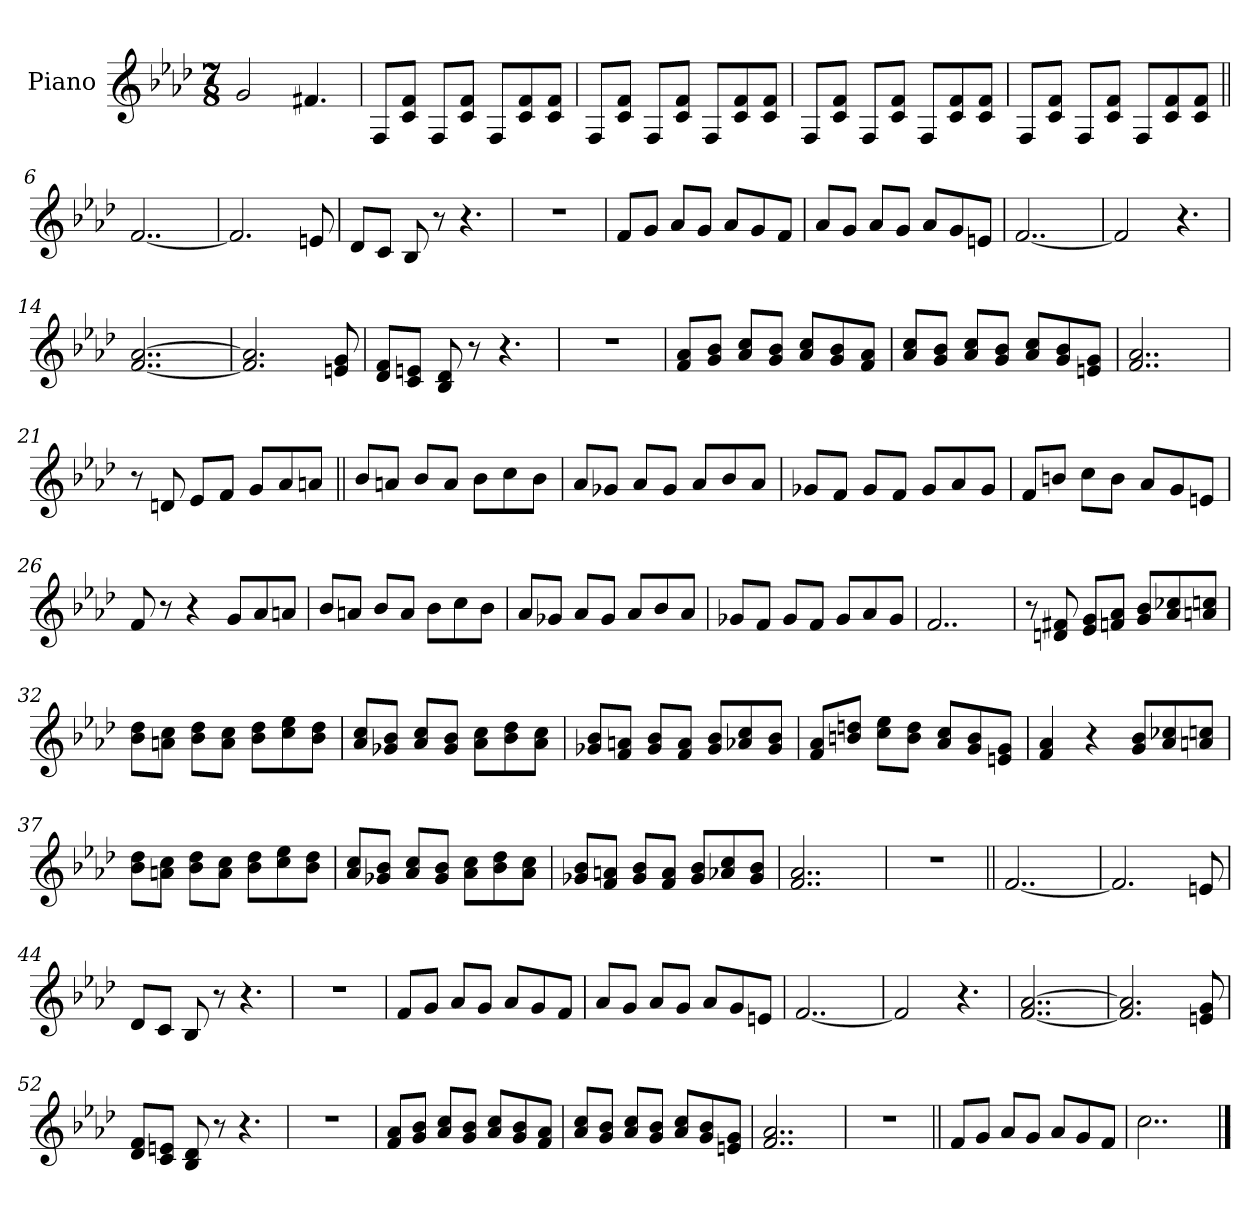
**kern
*part1
*staff1
*I"Piano
*I'Pno.
*clefG2
*k[b-e-a-d-]
*M7/8
*MM148
=1
2g!
4.f#X!
=2
8F!L
8c! 8f!J
8F!L
8c! 8f!J
8F!L
8c! 8f!
8c! 8f!J
=3
8F!L
8c! 8f!J
8F!L
8c! 8f!J
8F!L
8c! 8f!
8c! 8f!J
=4
8F!L
8c! 8f!J
8F!L
8c! 8f!J
8F!L
8c! 8f!
8c! 8f!J
=5
8F!L
8c! 8f!J
8F!L
8c! 8f!J
8F!L
8c! 8f!
8c! 8f!J
=6||
[2..f
=7
2.f]
8en
=8
8d-L
8cJ
8B-
8r
4.r
=9
2..r
=10
8fL
8gJ
8a-L
8gJ
8a-L
8g
8fJ
=11
8a-L
8gJ
8a-L
8gJ
8a-L
8g
8enJ
=12
[2..f
=13
2f]
4.r
=14
[2..f [2..a-
=15
2.f] 2.a-]
8en 8g
=16
8d- 8fL
8c 8enJ
8B- 8d-
8r
4.r
=17
2..r
=18
8f 8a-L
8g 8b-J
8a- 8ccL
8g 8b-J
8a- 8ccL
8g 8b-
8f 8a-J
=19
8a- 8ccL
8g 8b-J
8a- 8ccL
8g 8b-J
8a- 8ccL
8g 8b-
8en 8gJ
=20
2..f 2..a-
=21
8r
8dn
8e-L
8fJ
8gL
8a-
8anJ
=22||
8b-L
8anJ
8b-L
8aJ
8b-L
8cc
8b-J
=23
8a-L
8g-XJ
8a-L
8g-J
8a-L
8b-
8a-J
=24
8g-XL
8fJ
8g-L
8fJ
8g-L
8a-
8g-J
=25
8fL
8bnJ
8ccL
8bJ
8a-L
8g
8enJ
=26
8f
8r
4r
8gL
8a-
8anJ
=27
8b-L
8anJ
8b-L
8aJ
8b-L
8cc
8b-J
=28
8a-L
8g-XJ
8a-L
8g-J
8a-L
8b-
8a-J
=29
8g-XL
8fJ
8g-L
8fJ
8g-L
8a-
8g-J
=30
2..f
=31
8r
8dn 8f#X
8e- 8gL
8fn 8a-J
8g 8b-L
8a- 8cc-X
8an 8ccnJ
=32
8b- 8dd-L
8an 8ccJ
8b- 8dd-L
8a 8ccJ
8b- 8dd-L
8cc 8ee-
8b- 8dd-J
=33
8a- 8ccL
8g-X 8b-J
8a- 8ccL
8g- 8b-J
8a- 8ccL
8b- 8dd-
8a- 8ccJ
=34
8g-X 8b-L
8f 8anJ
8g- 8b-L
8f 8aJ
8g- 8b-L
8a-X 8cc
8g- 8b-J
=35
8f 8a-L
8bn 8ddnJ
8cc 8ee-L
8b 8ddJ
8a- 8ccL
8g 8b
8en 8gJ
=36
4f 4a-
4r
8g 8b-L
8a- 8cc-X
8an 8ccnJ
=37
8b- 8dd-L
8an 8ccJ
8b- 8dd-L
8a 8ccJ
8b- 8dd-L
8cc 8ee-
8b- 8dd-J
=38
8a- 8ccL
8g-X 8b-J
8a- 8ccL
8g- 8b-J
8a- 8ccL
8b- 8dd-
8a- 8ccJ
=39
8g-X 8b-L
8f 8anJ
8g- 8b-L
8f 8aJ
8g- 8b-L
8a-X 8cc
8g- 8b-J
=40
2..f 2..a-
=41
2..r
=42||
[2..f
=43
2.f]
8en
=44
8d-L
8cJ
8B-
8r
4.r
=45
2..r
=46
8fL
8gJ
8a-L
8gJ
8a-L
8g
8fJ
=47
8a-L
8gJ
8a-L
8gJ
8a-L
8g
8enJ
=48
[2..f
=49
2f]
4.r
=50
[2..f [2..a-
=51
2.f] 2.a-]
8en 8g
=52
8d- 8fL
8c 8enJ
8B- 8d-
8r
4.r
=53
2..r
=54
8f 8a-L
8g 8b-J
8a- 8ccL
8g 8b-J
8a- 8ccL
8g 8b-
8f 8a-J
=55
8a- 8ccL
8g 8b-J
8a- 8ccL
8g 8b-J
8a- 8ccL
8g 8b-
8en 8gJ
=56
2..f 2..a-
=57
2..r
=58||
8fL
8gJ
8a-L
8gJ
8a-L
8g
8fJ
=59
2..cc
==
*-
